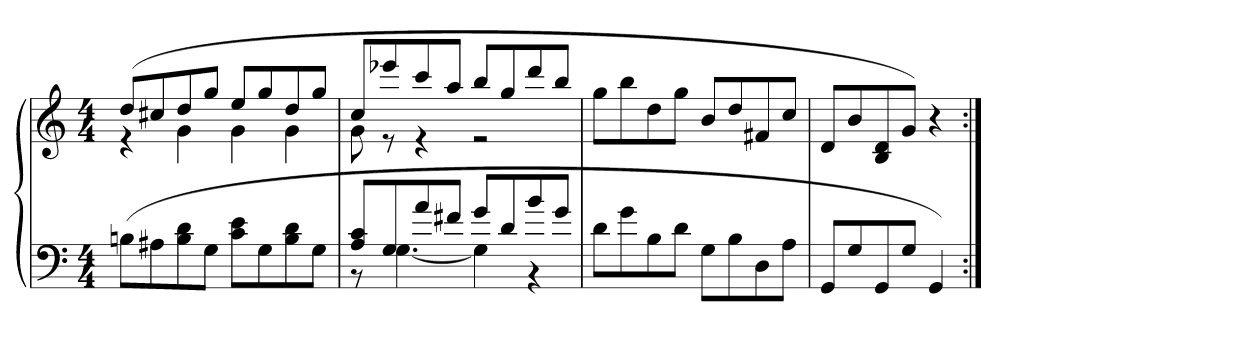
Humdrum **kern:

**kern	**kern
*part1	*part1
*staff2	*staff1
*clefF4	*clefG2
*M4/4	*M4/4
=	=
*	*^
(8BnL	(8ddL	4r
8A#X	8cc#X	.
8B 8d	8dd	4g
8GJ	8ggJ	.
8c 8eL	8eeL	4g
8G	8gg	.
8B 8d	8dd	4g
8GJ	8ggJ	.
=	=	=
*^	*	*
8A 8cL	8r	8ccL	8g
8G	[4.G	8eee-X	8r
8a	.	8ccc	4r
8f#XJ	.	8aaJ	.
8gL	4G]	8bbL	2r
8d	.	8gg	.
8b	4r	8ddd	.
8gJ	.	8bbJ	.
*v	*v	*	*
*	*v	*v
=	=
8dL	8ggL
8g	8bb
8B	8dd
8dJ	8ggJ
8GL	8bL
8B	8dd
8D	8f#X
8AJ	8ccJ
=	=
8GGL	8dL
8G	8b
8GG	8B 8d
8GJ	8gJ)
4GG)	4r
=:|!	=:|!
*-	*-
